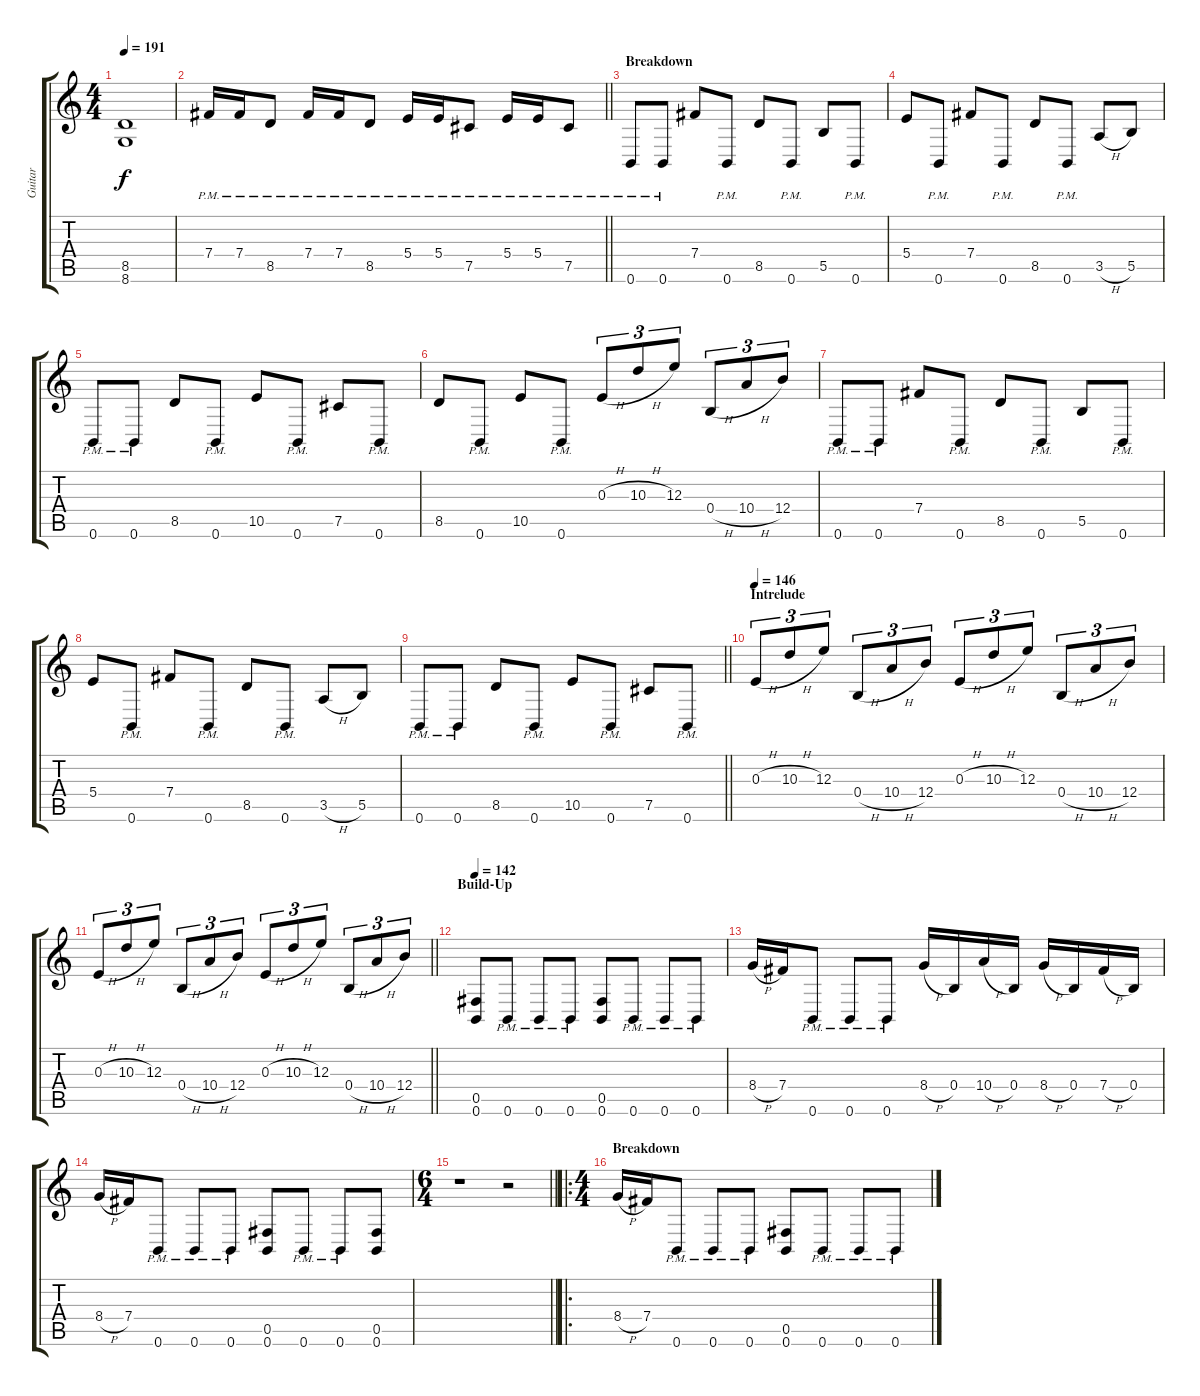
\track ("Guitar" "Guitar") {instrument distortionguitar}
\staff {score tabs}
\tuning (Db4 Ab3 E3 B2 Gb2 B1) {hide}
\ts (4 4)
\tempo 191
\clef g2
\ks c
(8.5 8.6).1{dy f} |
\barLineRight lightlight
7.4{pm}.16 7.4{pm}.16 8.5{pm}.8 7.4{pm}.16 7.4{pm}.16 8.5{pm}.8 5.4{pm}.16 5.4{pm}.16 7.5{pm}.8 5.4{pm}.16 5.4{pm}.16 7.5{pm}.8 |
\section ("" "Breakdown")
0.6{pm}.8 0.6{pm}.8 7.4.8 0.6{pm}.8 8.5.8 0.6{pm}.8 5.5.8 0.6{pm}.8 |
5.4.8 0.6{pm}.8 7.4.8 0.6{pm}.8 8.5.8 0.6{pm}.8 3.5{h}.8 5.5.8 |
0.6{pm}.8 0.6{pm}.8 8.5.8 0.6{pm}.8 10.5.8 0.6{pm}.8 7.5.8 0.6{pm}.8 |
8.5.8 0.6{pm}.8 10.5.8 0.6{pm}.8 0.3{h}.8{tu (3 2)} 10.3{h}.8{tu (3 2)} 12.3.8{tu (3 2)} 0.4{h}.8{tu (3 2)} 10.4{h}.8{tu (3 2)} 12.4.8{tu (3 2)} |
0.6{pm}.8 0.6{pm}.8 7.4.8 0.6{pm}.8 8.5.8 0.6{pm}.8 5.5.8 0.6{pm}.8 |
5.4.8 0.6{pm}.8 7.4.8 0.6{pm}.8 8.5.8 0.6{pm}.8 3.5{h}.8 5.5.8 |
\barLineRight lightlight
0.6{pm}.8 0.6{pm}.8 8.5.8 0.6{pm}.8 10.5.8 0.6{pm}.8 7.5.8 0.6{pm}.8 |
\section ("" "Intrelude")
\tempo 146
0.3{h}.8{tu (3 2)} 10.3{h}.8{tu (3 2)} 12.3.8{tu (3 2)} 0.4{h}.8{tu (3 2)} 10.4{h}.8{tu (3 2)} 12.4.8{tu (3 2)} 0.3{h}.8{tu (3 2)} 10.3{h}.8{tu (3 2)} 12.3.8{tu (3 2)} 0.4{h}.8{tu (3 2)} 10.4{h}.8{tu (3 2)} 12.4.8{tu (3 2)} |
\barLineRight lightlight
0.3{h}.8{tu (3 2)} 10.3{h}.8{tu (3 2)} 12.3.8{tu (3 2)} 0.4{h}.8{tu (3 2)} 10.4{h}.8{tu (3 2)} 12.4.8{tu (3 2)} 0.3{h}.8{tu (3 2)} 10.3{h}.8{tu (3 2)} 12.3.8{tu (3 2)} 0.4{h}.8{tu (3 2)} 10.4{h}.8{tu (3 2)} 12.4.8{tu (3 2)} |
\section ("" "Build-Up")
\tempo 142
(0.5 0.6).8 0.6{pm}.8 0.6{pm}.8 0.6{pm}.8 (0.5 0.6).8 0.6{pm}.8 0.6{pm}.8 0.6{pm}.8 |
8.4{h}.16 7.4.16 0.6{pm}.8 0.6{pm}.8 0.6{pm}.8 8.4{h}.16 0.4.16 10.4{h}.16 0.4.16 8.4{h}.16 0.4.16 7.4{h}.16 0.4.16 |
8.4{h}.16 7.4.16 0.6{pm}.8 0.6{pm}.8 0.6{pm}.8 (0.5 0.6).8 0.6{pm}.8 0.6{pm}.8 (0.5 0.6).8 |
\ts (6 4)
\barLineRight lightlight
r.1 r.2 |
\ro
\ts (4 4)
\section ("" "Breakdown")
8.4{h}.16 7.4.16 0.6{pm}.8 0.6{pm}.8 0.6{pm}.8 (0.5 0.6).8 0.6{pm}.8 0.6{pm}.8 0.6{pm}.8
